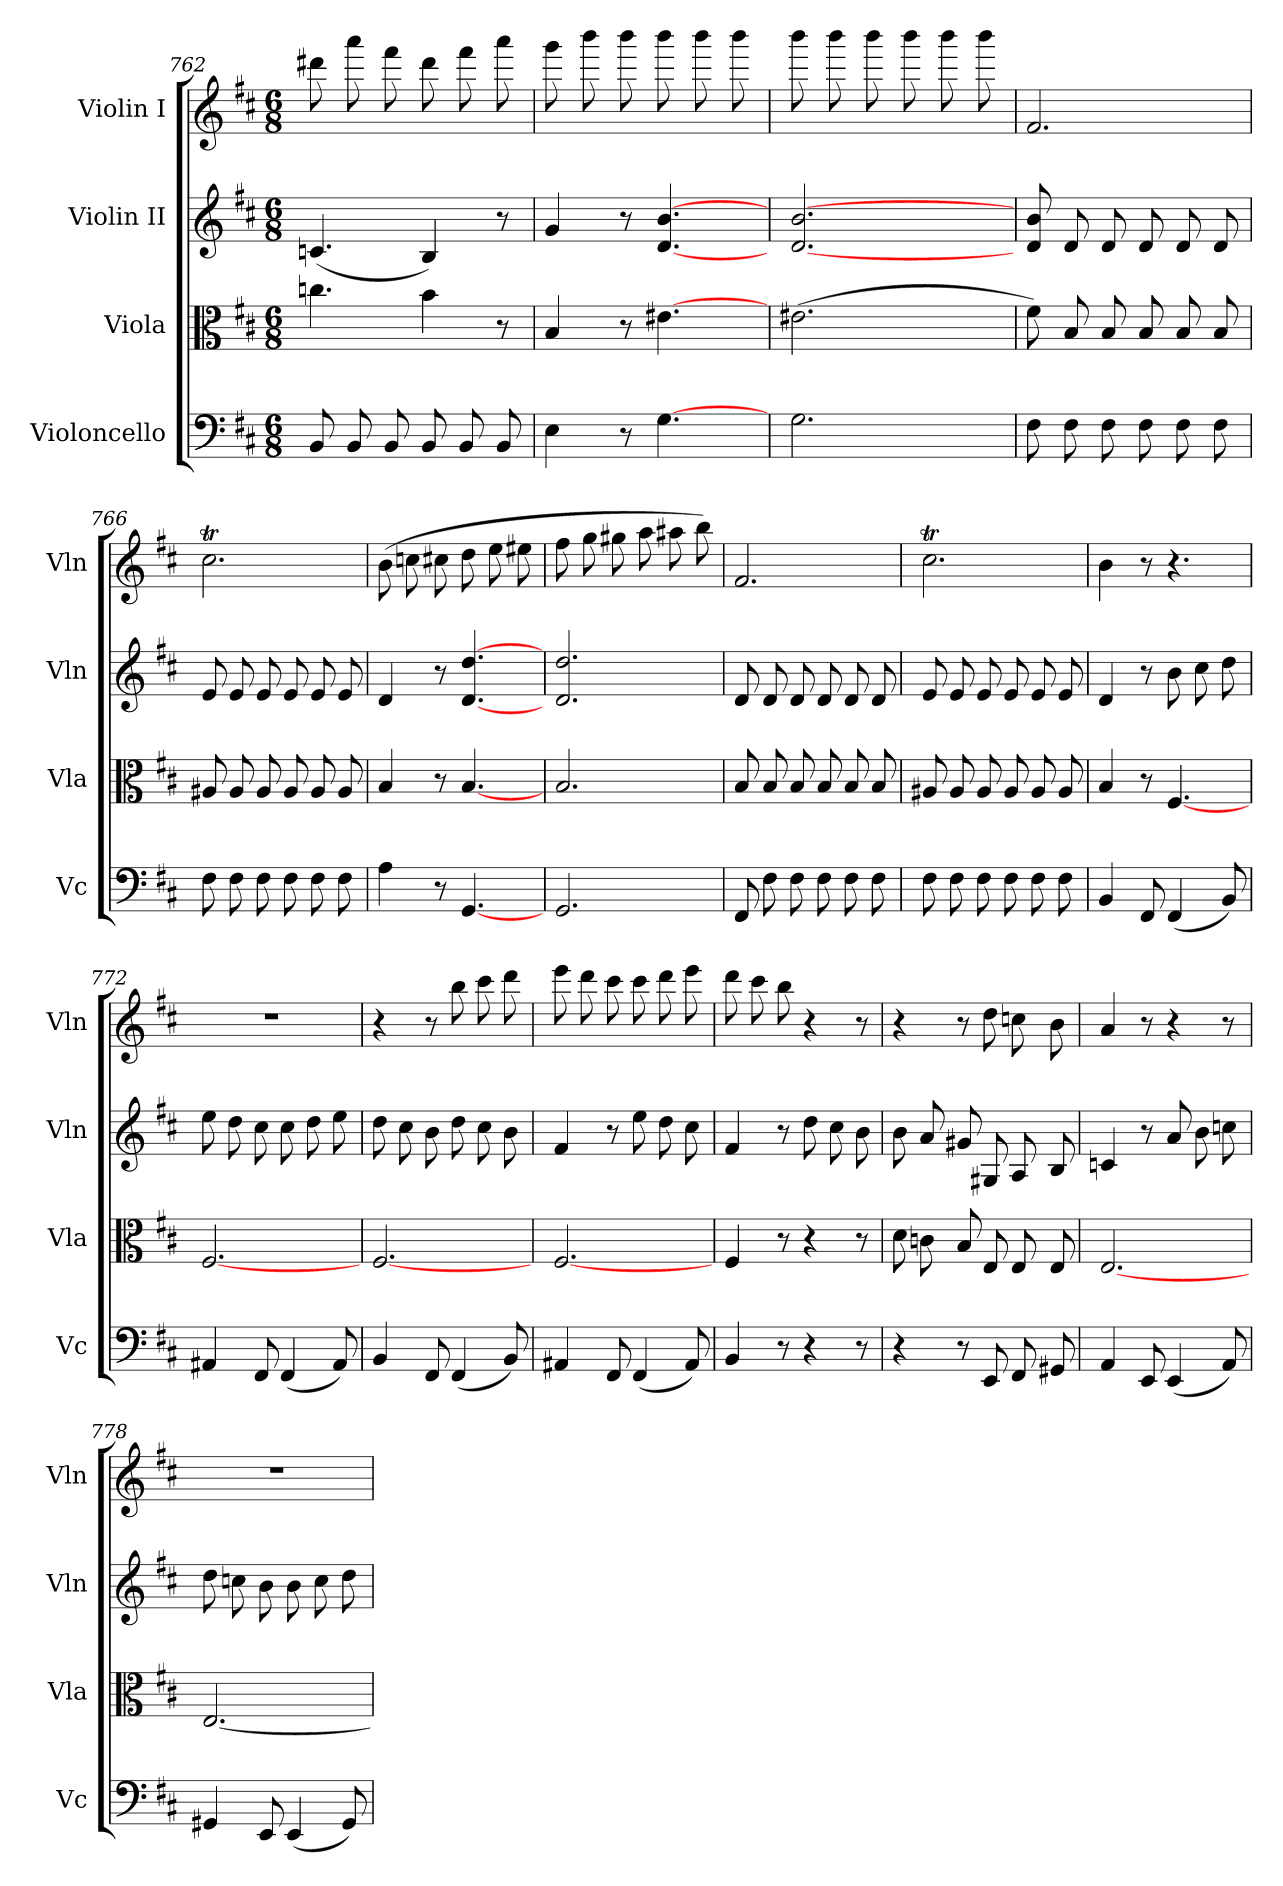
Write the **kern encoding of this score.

**kern	**kern	**kern	**kern
*part4	*part3	*part2	*part1
*staff4	*staff3	*staff2	*staff1
*I"Violoncello	*I"Viola	*I"Violin II	*I"Violin I
*I'Vc	*I'Vla	*I'Vln	*I'Vln
*clefF4	*clefC3	*clefG2	*clefG2
*k[f#c#]	*k[f#c#]	*k[f#c#]	*k[f#c#]
*D:	*D:	*D:	*D:
*M6/8	*M6/8	*M6/8	*M6/8
=762	=762	=762	=762
8BB	4.ccn	(4.cn	8ddd#X
8BB	.	.	8aaa
8BB	.	.	8fff#
8BB	4b	4B)	8ddd#
8BB	.	.	8fff#
8BB	8r	8r	8aaa
=763	=763	=763	=763
4E	4B	4g	8ggg
.	.	.	8bbb
8r	8r	8r	8bbb
[4.G	[4.e#X	[4.d [4.b	8bbb
.	.	.	8bbb
.	.	.	8bbb
=764	=764	=764	=764
2.G	(2.e#X	[2.d [2.b	8bbb
.	.	.	8bbb
.	.	.	8bbb
.	.	.	8bbb
.	.	.	8bbb
.	.	.	8bbb
=765	=765	=765	=765
8F#	8f#)	8d 8b	2.f#
8F#	8B	8d	.
8F#	8B	8d	.
8F#	8B	8d	.
8F#	8B	8d	.
8F#	8B	8d	.
=766	=766	=766	=766
8F#	8A#X	8e	2.cc#t
8F#	8A#	8e	.
8F#	8A#	8e	.
8F#	8A#	8e	.
8F#	8A#	8e	.
8F#	8A#	8e	.
=767	=767	=767	=767
4A	4B	4d	(8b
.	.	.	8ccn
8r	8r	8r	8cc#X
[4.GG	[4.B	[4.d [4.dd	8dd
.	.	.	8ee
.	.	.	8ee#X
=768	=768	=768	=768
2.GG	2.B	2.d 2.dd	8ff#
.	.	.	8gg
.	.	.	8gg#X
.	.	.	8aa
.	.	.	8aa#X
.	.	.	8bb)
=769	=769	=769	=769
8FF#	8B	8d	2.f#
8F#	8B	8d	.
8F#	8B	8d	.
8F#	8B	8d	.
8F#	8B	8d	.
8F#	8B	8d	.
=770	=770	=770	=770
8F#	8A#X	8e	2.cc#t
8F#	8A#	8e	.
8F#	8A#	8e	.
8F#	8A#	8e	.
8F#	8A#	8e	.
8F#	8A#	8e	.
=771	=771	=771	=771
4BB	4B	4d	4b
8FF#	8r	8r	8r
(4FF#	[4.F#	8b	4.r
.	.	8cc#	.
8BB)	.	8dd	.
=772	=772	=772	=772
4AA#X	[2.F#	8ee	2.r
.	.	8dd	.
8FF#	.	8cc#	.
(4FF#	.	8cc#	.
.	.	8dd	.
8AA#)	.	8ee	.
=773	=773	=773	=773
4BB	[2.F#	8dd	4r
.	.	8cc#	.
8FF#	.	8b	8r
(4FF#	.	8dd	8bb
.	.	8cc#	8ccc#
8BB)	.	8b	8ddd
=774	=774	=774	=774
4AA#X	[2.F#	4f#	8eee
.	.	.	8ddd
8FF#	.	8r	8ccc#
(4FF#	.	8ee	8ccc#
.	.	8dd	8ddd
8AA#)	.	8cc#	8eee
=775	=775	=775	=775
4BB	4F#	4f#	8ddd
.	.	.	8ccc#
8r	8r	8r	8bb
4r	4r	8dd	4r
.	.	8cc#	.
8r	8r	8b	8r
=776	=776	=776	=776
4r	8d	8b	4r
.	8cn	8a	.
8r	8B	8g#X	8r
8EE	8E	8G#X	8dd
8FF#	8E	8A	8ccn
8GG#X	8E	8B	8b
=777	=777	=777	=777
4AA	[2.E	4cn	4a
8EE	.	8r	8r
(4EE	.	8a	4r
.	.	8b	.
8AA)	.	8ccn	8r
=778	=778	=778	=778
4GG#X	[2.E	8dd	2.r
.	.	8ccn	.
8EE	.	8b	.
(4EE	.	8b	.
.	.	8cc	.
8GG#)	.	8dd	.
=	=	=	=
*-	*-	*-	*-
